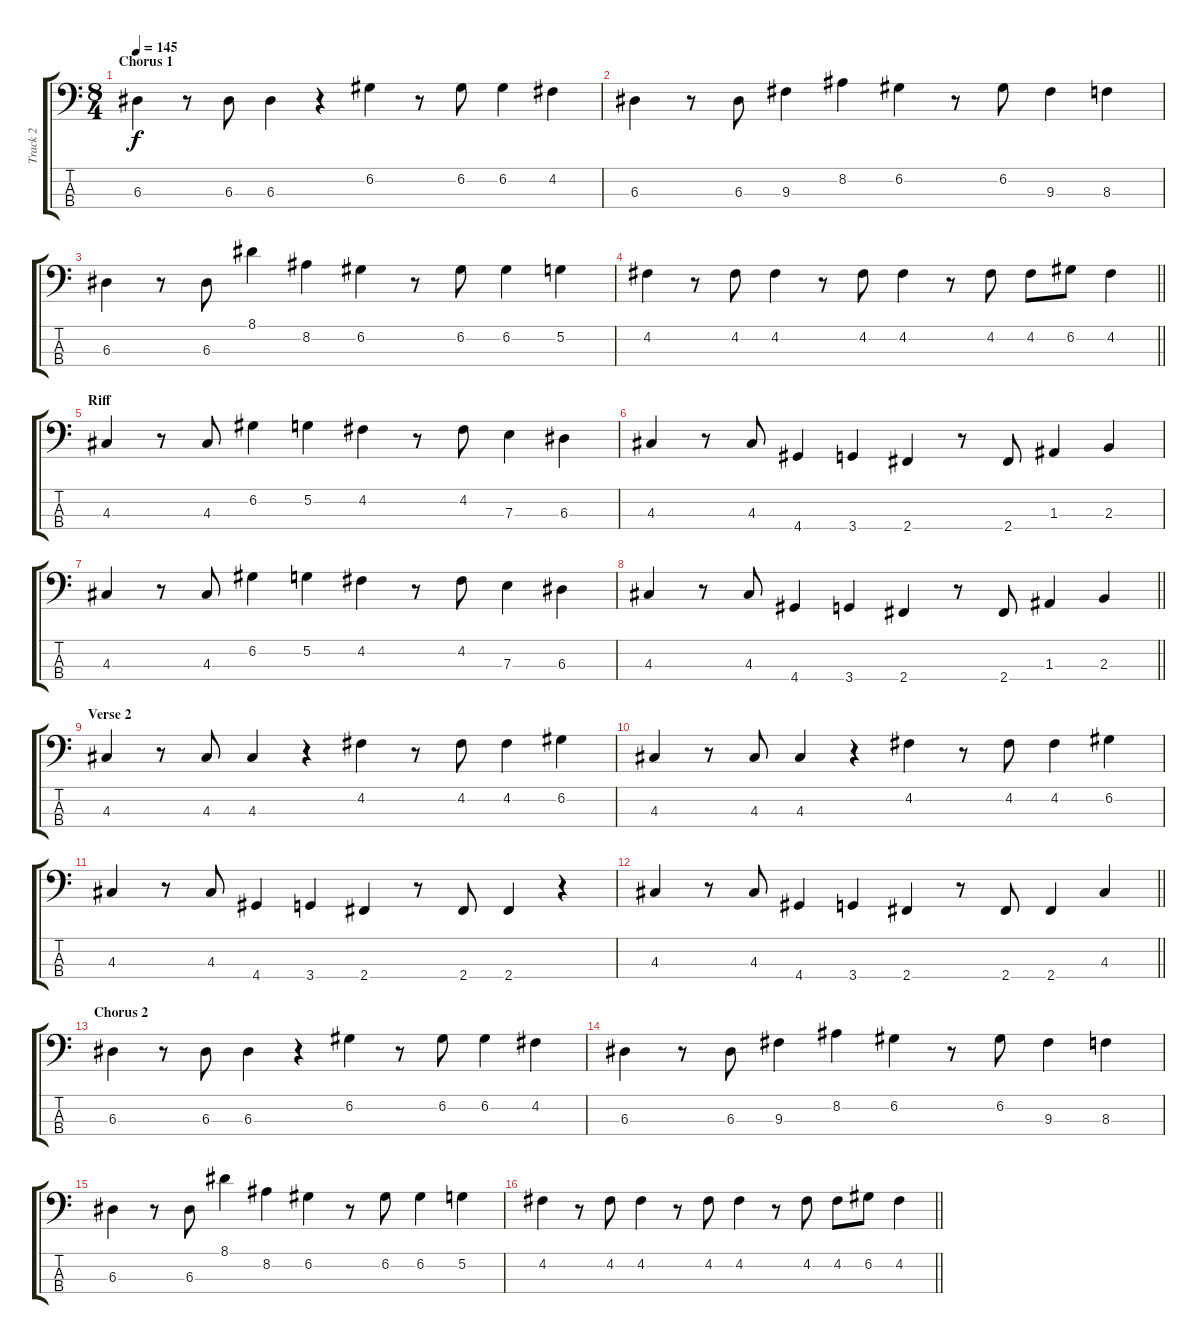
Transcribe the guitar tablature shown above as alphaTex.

\track ("Track 2" "Track 2") {instrument electricbassfinger}
\staff {score tabs}
\tuning (G2 D2 A1 E1) {hide}
\ts (8 4)
\section ("" "Chorus 1")
\tempo 145
\clef f4
\ks c
6.3.4{dy f} r.8 6.3.8 6.3.4 r.4 6.2.4 r.8 6.2.8 6.2.4 4.2.4 |
6.3.4 r.8 6.3.8 9.3.4 8.2.4 6.2.4 r.8 6.2.8 9.3.4 8.3.4 |
6.3.4 r.8 6.3.8 8.1.4 8.2.4 6.2.4 r.8 6.2.8 6.2.4 5.2.4 |
\barLineRight lightlight
4.2.4 r.8 4.2.8 4.2.4 r.8 4.2.8 4.2.4 r.8 4.2.8 4.2.8 6.2.8 4.2.4 |
\section ("" "Riff")
4.3.4 r.8 4.3.8 6.2.4 5.2.4 4.2.4 r.8 4.2.8 7.3.4 6.3.4 |
4.3.4 r.8 4.3.8 4.4.4 3.4.4 2.4.4 r.8 2.4.8 1.3.4 2.3.4 |
4.3.4 r.8 4.3.8 6.2.4 5.2.4 4.2.4 r.8 4.2.8 7.3.4 6.3.4 |
\barLineRight lightlight
4.3.4 r.8 4.3.8 4.4.4 3.4.4 2.4.4 r.8 2.4.8 1.3.4 2.3.4 |
\section ("" "Verse 2")
4.3.4 r.8 4.3.8 4.3.4 r.4 4.2.4 r.8 4.2.8 4.2.4 6.2.4 |
4.3.4 r.8 4.3.8 4.3.4 r.4 4.2.4 r.8 4.2.8 4.2.4 6.2.4 |
4.3.4 r.8 4.3.8 4.4.4 3.4.4 2.4.4 r.8 2.4.8 2.4.4 r.4 |
\barLineRight lightlight
4.3.4 r.8 4.3.8 4.4.4 3.4.4 2.4.4 r.8 2.4.8 2.4.4 4.3.4 |
\section ("" "Chorus 2")
6.3.4 r.8 6.3.8 6.3.4 r.4 6.2.4 r.8 6.2.8 6.2.4 4.2.4 |
6.3.4 r.8 6.3.8 9.3.4 8.2.4 6.2.4 r.8 6.2.8 9.3.4 8.3.4 |
6.3.4 r.8 6.3.8 8.1.4 8.2.4 6.2.4 r.8 6.2.8 6.2.4 5.2.4 |
\barLineRight lightlight
4.2.4 r.8 4.2.8 4.2.4 r.8 4.2.8 4.2.4 r.8 4.2.8 4.2.8 6.2.8 4.2.4
